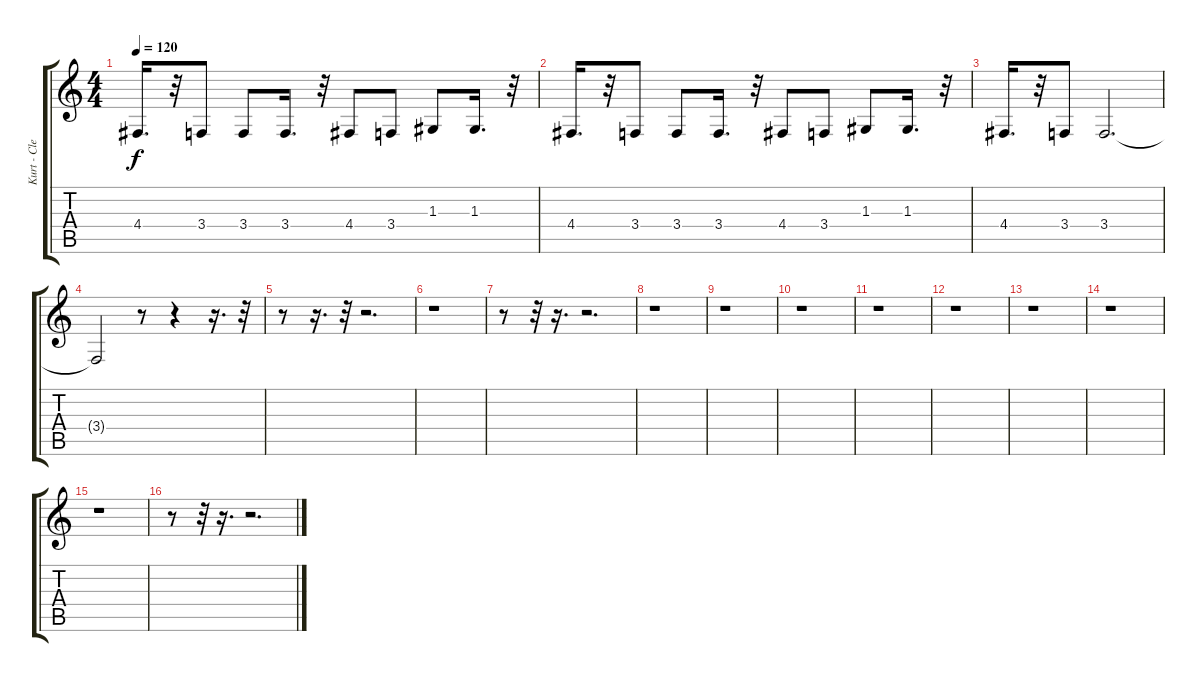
\track ("Kurt - Clean" "Kurt - Cle") {instrument harpsichord}
\staff {score tabs}
\tuning (E4 B3 G3 D3 A2 E2) {hide}
\ts (4 4)
\tempo 120
\clef g2
\ks c
4.4.16{d dy f} r.32 3.4.8 3.4.8 3.4.16{d} r.32 4.4.8 3.4.8 1.3.8 1.3.16{d} r.32 |
4.4.16{d} r.32 3.4.8 3.4.8 3.4.16{d} r.32 4.4.8 3.4.8 1.3.8 1.3.16{d} r.32 |
4.4.16{d} r.32 3.4.8 3.4.2{d} |
3.4{t}.2 r.8 r.4 r.16{d} r.32 |
r.8 r.16{d} r.32 r.2{d} |
r.1 |
r.8 r.32 r.16{d} r.2{d} |
r.1 |
r.1 |
r.1 |
r.1 |
r.1 |
r.1 |
r.1 |
r.1 |
r.8 r.32 r.16{d} r.2{d}
